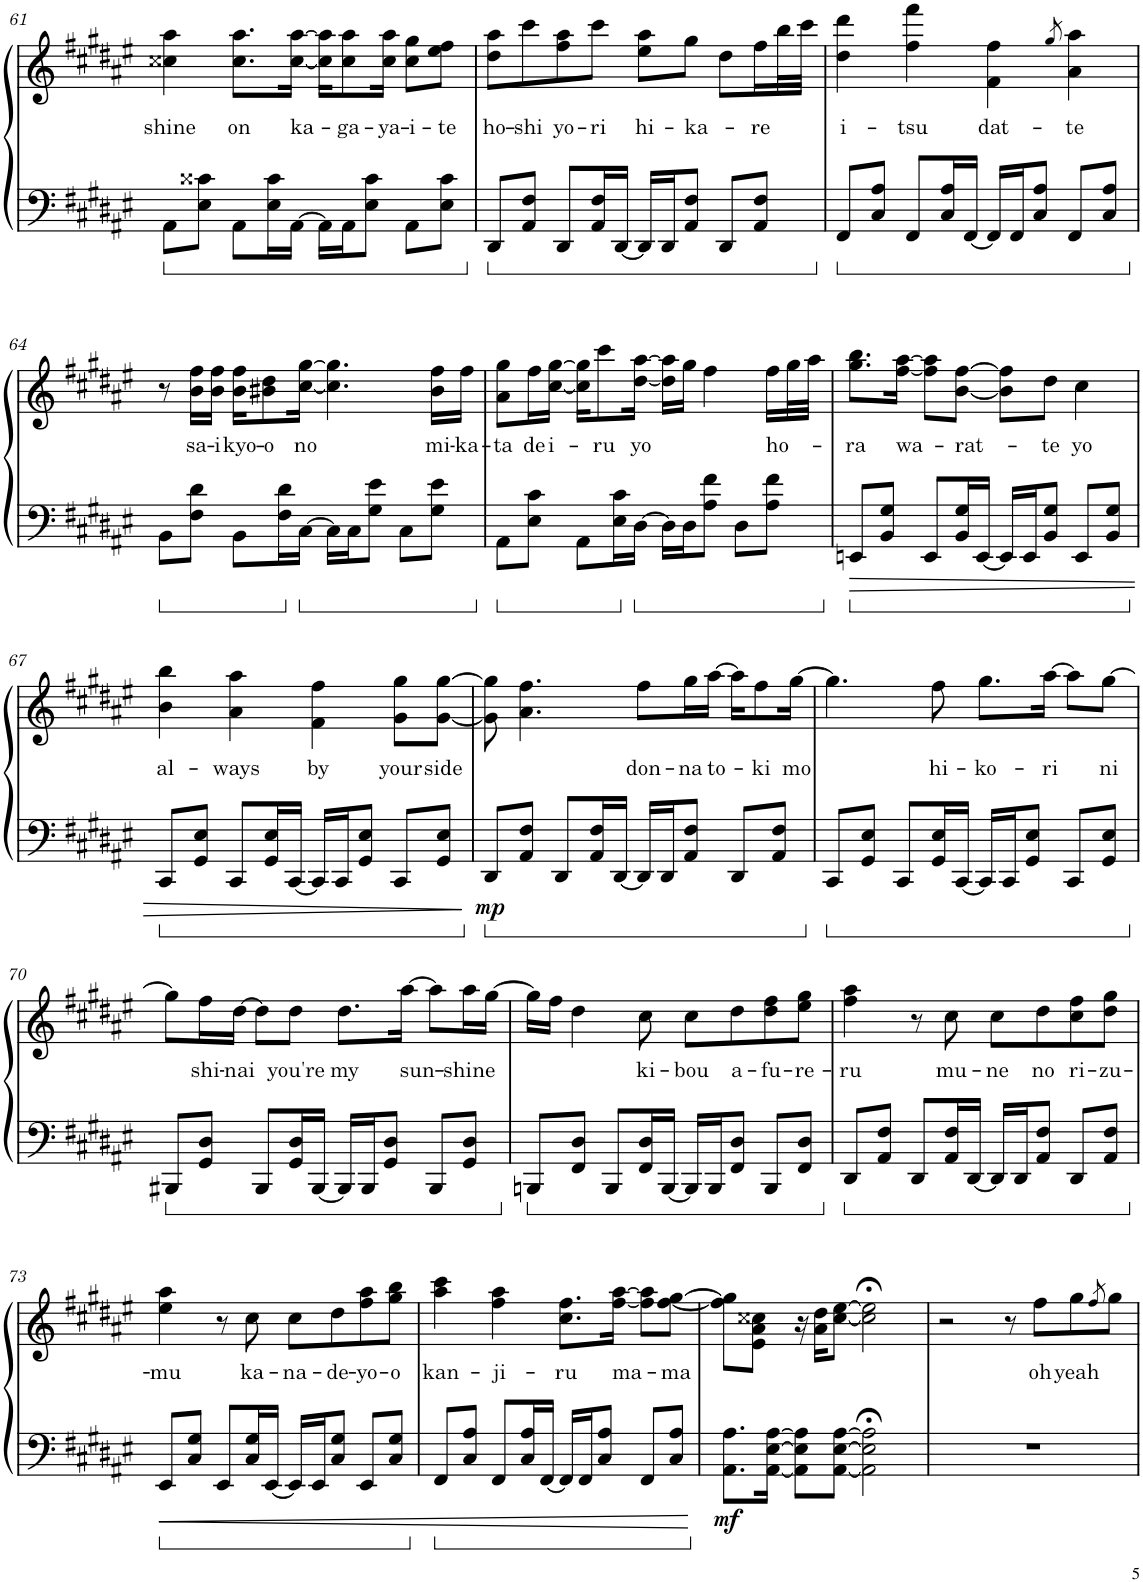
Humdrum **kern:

**kern	**kern	**text	**dynam
*part1	*part1	*part1	*part1
*staff2	*staff1	*staff1	*staff1/2
*I"Piano	*	*	*
*I'Pno.	*	*	*
!!LO:PB:g=z
*clefF4	*clefG2	*	*
*k[f#c#g#d#a#e#]	*k[f#c#g#d#a#e#]	*	*
*M4/4	*M4/4	*	*
=61	=61	=61	=61
!	!	!LO:LY:b	!
8AA#\L	4cc##X\ 4aa#\	shine	.
8E#\ 8c##X\J	.	.	.
!	!	!LO:LY:b	!
8AA#\L	8.cc##\ 8.aa#\L	on	.
16E#\ 16c##\L	.	.	.
!	!	!LO:LY:b	!
[16AA#\JJ	[16cc##\ [16aa#\Jk	ka-	.
16AA#\LL]	16cc##\] 16aa#\]KL	.	.
!	!	!LO:LY:b	!
16AA#\J	8cc##\ 8aa#\	-ga-	.
8E#\ 8c##\J	.	.	.
!	!	!LO:LY:b	!
.	16cc##\ 16aa#\Jk	-ya-	.
!	!	!LO:LY:b	!
8AA#\L	8cc##\ 8gg#\L	-i-	.
!	!	!LO:LY:b	!
8E#\ 8c##\J	8ee#\ 8ff#\J	-te	.
=62	=62	=62	=62
!	!	!LO:LY:b	!
8DD#/L	8dd#\ 8aa#\L	ho-	.
!	!	!LO:LY:b	!
8AA#/ 8F#/J	8ccc#\	-shi	.
!	!	!LO:LY:b	!
8DD#/L	8ff#\ 8aa#\	yo-	.
!	!	!LO:LY:b	!
16AA#/ 16F#/L	8ccc#\J	-ri	.
[16DD#/JJ	.	.	.
!	!	!LO:LY:b	!
16DD#/LL]	8ee#\ 8aa#\L	hi-	.
16DD#/J	.	.	.
!	!	!LO:LY:b	!
8AA#/ 8F#/J	8gg#\J	-ka-	.
8DD#/L	8dd#\L	.	.
!	!	!LO:LY:b	!
8AA#/ 8F#/J	16ff#\L	-re	.
.	32bb\L	.	.
.	32ccc#\JJJ	.	.
=63	=63	=63	=63
!	!	!LO:LY:b	!
8FF#/L	4dd#\ 4ddd#\	i-	.
8C#/ 8A#/J	.	.	.
!	!	!LO:LY:b	!
8FF#/L	4ff#\ 4fff#\	-tsu	.
16C#/ 16A#/L	.	.	.
[16FF#/JJ	.	.	.
!	!	!LO:LY:b	!
16FF#/LL]	4f#\ 4ff#\	dat-	.
16FF#/J	.	.	.
8C#/ 8A#/J	.	.	.
.	8qgg#/	.	.
!	!	!LO:LY:b	!
8FF#/L	4a#\ 4aa#\	-te	.
8C#/ 8A#/J	.	.	.
!!LO:LB:g=z
=64	=64	=64	=64
8BB\L	8r	.	.
!	!	!LO:LY:b	!
8F#\ 8d#\J	16b\ 16ff#\LL	sa-	.
!	!	!LO:LY:b	!
.	16b\ 16ff#\JJ	-i	.
!	!	!LO:LY:b	!
8BB\L	16b\ 16ff#\KL	kyo-	.
!	!	!LO:LY:b	!
.	8b#X\ 8dd#\	-o	.
16F#\ 16d#\L	.	.	.
!	!	!LO:LY:b	!
[16C#\JJ	[16cc#\ [16gg#\Jk	no	.
16C#\LL]	4.cc#\] 4.gg#\]	.	.
16C#\J	.	.	.
8G#\ 8e#\J	.	.	.
8C#\L	.	.	.
!	!	!LO:LY:b	!
8G#\ 8e#\J	16b#\ 16ff#\LL	mi-	.
!	!	!LO:LY:b	!
.	16ff#\JJ	-ka-	.
=65	=65	=65	=65
!	!	!LO:LY:b	!
8AA#\L	8a#\ 8gg#\L	-ta	.
!	!	!LO:LY:b	!
8E#\ 8c#\J	16ff#\L	de	.
!	!	!LO:LY:b	!
.	[16cc#\ [16gg#\JJ	i-	.
8AA#\L	16cc#\] 16gg#\]KL	.	.
!	!	!LO:LY:b	!
.	8ccc#\	-ru	.
16E#\ 16c#\L	.	.	.
!	!	!LO:LY:b	!
[16D#\JJ	[16dd#\ [16aa#\Jk	yo	.
16D#\LL]	16dd#\] 16aa#\]LL	.	.
16D#\J	16gg#\JJ	.	.
8A#\ 8f#\J	4ff#\	.	.
8D#\L	.	.	.
!	!	!LO:LY:b	!
8A#\ 8f#\J	16ff#\LL	ho-	.
.	32gg#\L	.	.
.	32aa#\JJJ	.	.
=66	=66	=66	=66
!	!	!LO:LY:b	!
8EEn/L	8.gg#\ 8.bb\L	-ra	.
8BB/ 8G#/J	.	.	.
!	!	!LO:LY:b	!
.	[16ff#\ [16aa#\Jk	wa-	.
8EE/L	8ff#\] 8aa#\]L	.	.
!	!	!LO:LY:b	!
16BB/ 16G#/L	[8b\ [8ff#\J	-rat-	.
[16EE/JJ	.	.	.
16EE/LL]	8b\] 8ff#\]L	.	.
16EE/J	.	.	.
!	!	!LO:LY:b	!
8BB/ 8G#/J	8dd#\J	-te	.
!	!	!LO:LY:b	!
8EE/L	4cc#\	yo	.
8BB/ 8G#/J	.	.	.
!!LO:LB:g=z
=67	=67	=67	=67
!	!	!LO:LY:b	!
8CC#/L	4b\ 4bb\	al-	.
8GG#/ 8E#/J	.	.	.
!	!	!LO:LY:b	!
8CC#/L	4a#\ 4aa#\	-ways	.
16GG#/ 16E#/L	.	.	.
[16CC#/JJ	.	.	.
!	!	!LO:LY:b	!
16CC#/LL]	4f#\ 4ff#\	by	.
16CC#/J	.	.	.
8GG#/ 8E#/J	.	.	.
!	!	!LO:LY:b	!
8CC#/L	8g#\ 8gg#\L	your	.
!	!	!LO:LY:b	!
8GG#/ 8E#/J	[8g#\ [8gg#\J	side	.
=68	=68	=68	=68
!	!	!	!LO:DY:b=2
8DD#/L	8g#\] 8gg#\]	.	mp
8AA#/ 8F#/J	4.a#\ 4.ff#\	.	.
8DD#/L	.	.	.
16AA#/ 16F#/L	.	.	.
[16DD#/JJ	.	.	.
!	!	!LO:LY:b	!
16DD#/LL]	8ff#\L	don-	.
16DD#/J	.	.	.
!	!	!LO:LY:b	!
8AA#/ 8F#/J	16gg#\L	-na	.
!	!	!LO:LY:b	!
.	[16aa#\JJ	to-	.
8DD#/L	16aa#\KL]	.	.
!	!	!LO:LY:b	!
.	8ff#\	-ki	.
8AA#/ 8F#/J	.	.	.
!	!	!LO:LY:b	!
.	[16gg#\Jk	mo	.
=69	=69	=69	=69
8CC#/L	4.gg#\]	.	.
8GG#/ 8E#/J	.	.	.
8CC#/L	.	.	.
!	!	!LO:LY:b	!
16GG#/ 16E#/L	8ff#\	hi-	.
[16CC#/JJ	.	.	.
!	!	!LO:LY:b	!
16CC#/LL]	8.gg#\L	-ko-	.
16CC#/J	.	.	.
8GG#/ 8E#/J	.	.	.
!	!	!LO:LY:b	!
.	[16aa#\Jk	-ri	.
8CC#/L	8aa#\L]	.	.
!	!	!LO:LY:b	!
8GG#/ 8E#/J	[8gg#\J	ni	.
!!LO:LB:g=z
=70	=70	=70	=70
8BBB#X/L	8gg#\L]	.	.
!	!	!LO:LY:b	!
8GG#/ 8D#/J	16ff#\L	shi-	.
!	!	!LO:LY:b	!
.	[16dd#\JJ	-nai	.
8BBB#/L	8dd#\L]	.	.
!	!	!LO:LY:b	!
16GG#/ 16D#/L	8dd#\J	you're	.
[16BBB#/JJ	.	.	.
!	!	!LO:LY:b	!
16BBB#/LL]	8.dd#\L	my	.
16BBB#/J	.	.	.
8GG#/ 8D#/J	.	.	.
!	!	!LO:LY:b	!
.	[16aa#\Jk	sun-	.
8BBB#/L	8aa#\L]	.	.
!	!	!LO:LY:b	!
8GG#/ 8D#/J	16aa#\L	-shine	.
.	[16gg#\JJ	.	.
=71	=71	=71	=71
8BBBn/L	16gg#\LL]	.	.
.	16ff#\JJ	.	.
8FF#/ 8D#/J	4dd#\	.	.
8BBB/L	.	.	.
!	!	!LO:LY:b	!
16FF#/ 16D#/L	8cc#\	ki-	.
[16BBB/JJ	.	.	.
!	!	!LO:LY:b	!
16BBB/LL]	8cc#\L	-bou	.
16BBB/J	.	.	.
!	!	!LO:LY:b	!
8FF#/ 8D#/J	8dd#\	a-	.
!	!	!LO:LY:b	!
8BBB/L	8dd#\ 8ff#\	-fu-	.
!	!	!LO:LY:b	!
8FF#/ 8D#/J	8ee#\ 8gg#\J	-re-	.
=72	=72	=72	=72
!	!	!LO:LY:b	!
8DD#/L	4ff#\ 4aa#\	-ru	.
8AA#/ 8F#/J	.	.	.
8DD#/L	8r	.	.
!	!	!LO:LY:b	!
16AA#/ 16F#/L	8cc#\	mu-	.
[16DD#/JJ	.	.	.
!	!	!LO:LY:b	!
16DD#/LL]	8cc#\L	-ne	.
16DD#/J	.	.	.
!	!	!LO:LY:b	!
8AA#/ 8F#/J	8dd#\	no	.
!	!	!LO:LY:b	!
8DD#/L	8cc#\ 8ff#\	ri-	.
!	!	!LO:LY:b	!
8AA#/ 8F#/J	8dd#\ 8gg#\J	-zu-	.
!!LO:LB:g=z
=73	=73	=73	=73
!	!	!LO:LY:b	!
8EE#/L	4ee#\ 4aa#\	-mu	.
8C#/ 8G#/J	.	.	.
8EE#/L	8r	.	.
!	!	!LO:LY:b	!
16C#/ 16G#/L	8cc#\	ka-	.
[16EE#/JJ	.	.	.
!	!	!LO:LY:b	!
16EE#/LL]	8cc#\L	-na-	.
16EE#/J	.	.	.
!	!	!LO:LY:b	!
8C#/ 8G#/J	8dd#\	-de-	.
!	!	!LO:LY:b	!
8EE#/L	8ff#\ 8aa#\	-yo-	.
!	!	!LO:LY:b	!
8C#/ 8G#/J	8gg#\ 8bb\J	-o	.
=74	=74	=74	=74
!	!	!LO:LY:b	!
8FF#/L	4aa#\ 4ccc#\	kan-	.
8C#/ 8A#/J	.	.	.
!	!	!LO:LY:b	!
8FF#/L	4ff#\ 4aa#\	-ji-	.
16C#/ 16A#/L	.	.	.
[16FF#/JJ	.	.	.
!	!	!LO:LY:b	!
16FF#/LL]	8.cc#\ 8.ff#\L	-ru	.
16FF#/J	.	.	.
8C#/ 8A#/J	.	.	.
!	!	!LO:LY:b	!
.	[16ff#\ [16aa#\Jk	ma-	.
8FF#/L	8ff#\] 8aa#\]L	.	.
!	!	!LO:LY:b	!
8C#/ 8A#/J	[8ff#\ [8gg#\J	-ma	.
=75	=75	=75	=75
!	!	!	!LO:DY:b=2
8.AA#\ 8.A#\L	8ff#\] 8gg#\]L	.	mf
.	8e#\ 8a#\ 8cc##X\J	.	.
[16AA#\ [16E#\ [16A#\Jk	.	.	.
8AA#\] 8E#\] 8A#\]L	16r	.	.
.	16a#\ 16dd#\KL	.	.
[8AA#\ [8E#\ [8A#\J	[8cc##\ [8ee#\J	.	.
2AA#\];< 2E#\];< 2A#\];<	2cc##\];< 2ee#\];<	.	.
=76	=76	=76	=76
1r	2r	.	.
.	8r	.	.
!	!	!LO:LY:b	!
.	8ff#\L	oh	.
!	!	!LO:LY:b	!
.	8gg#\	yeah	.
.	8qff#/	.	.
.	8gg#\J	.	.
=	=	=	=
*-	*-	*-	*-
